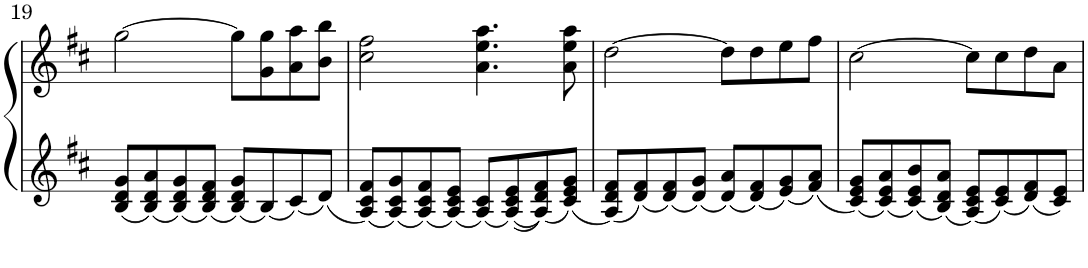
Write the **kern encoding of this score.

**kern	**kern
*part1	*part1
*staff2	*staff1
*I"Piano	*
*I'Pno.	*
!!LO:PB:g=z
*clefF4	*clefG2
*k[f#c#]	*k[f#c#]
*M4/4	*M4/4
=19	=19
8B/ 8d/ 8g/L	[2gg\
8B/ 8d/ 8a/	.
8B/ 8d/ 8g/	.
8B/ 8d/ 8f#/J	.
8B/ 8d/ 8g/L	8gg\L]
8B/	8g\ 8gg\
8c#/	8a\ 8aa\
8d/J	8b\ 8bb\J
=20	=20
8A/ 8c#/ 8f#/L	2cc#\ 2ff#\
8A/ 8c#/ 8g/	.
8A/ 8c#/ 8f#/	.
8A/ 8c#/ 8e/J	.
8A/ 8c#/L	4.a\ 4.ee\ 4.aa\
8A/ 8c#/ 8e/	.
8A/ 8d/ 8f#/	.
8c#/ 8e/ 8g/J	8a\ 8ee\ 8aa\
=21	=21
8A/ 8d/ 8f#/L	[2dd\
8d/ 8f#/	.
8d/ 8f#/	.
8d/ 8g/J	.
8d/ 8a/L	8dd\L]
8d/ 8f#/	8dd\
8e/ 8g/	8ee\
8f#/ 8a/J	8ff#\J
=22	=22
8c#/ 8e/ 8g/L	[2cc#\
8c#/ 8e/ 8a/	.
8c#/ 8e/ 8b/	.
8B/ 8d/ 8a/J	.
8A/ 8c#/ 8e/L	8cc#\L]
8c#/ 8e/	8cc#\
8d/ 8f#/	8dd\
8c#/ 8e/J	8a\J
=	=
*-	*-
